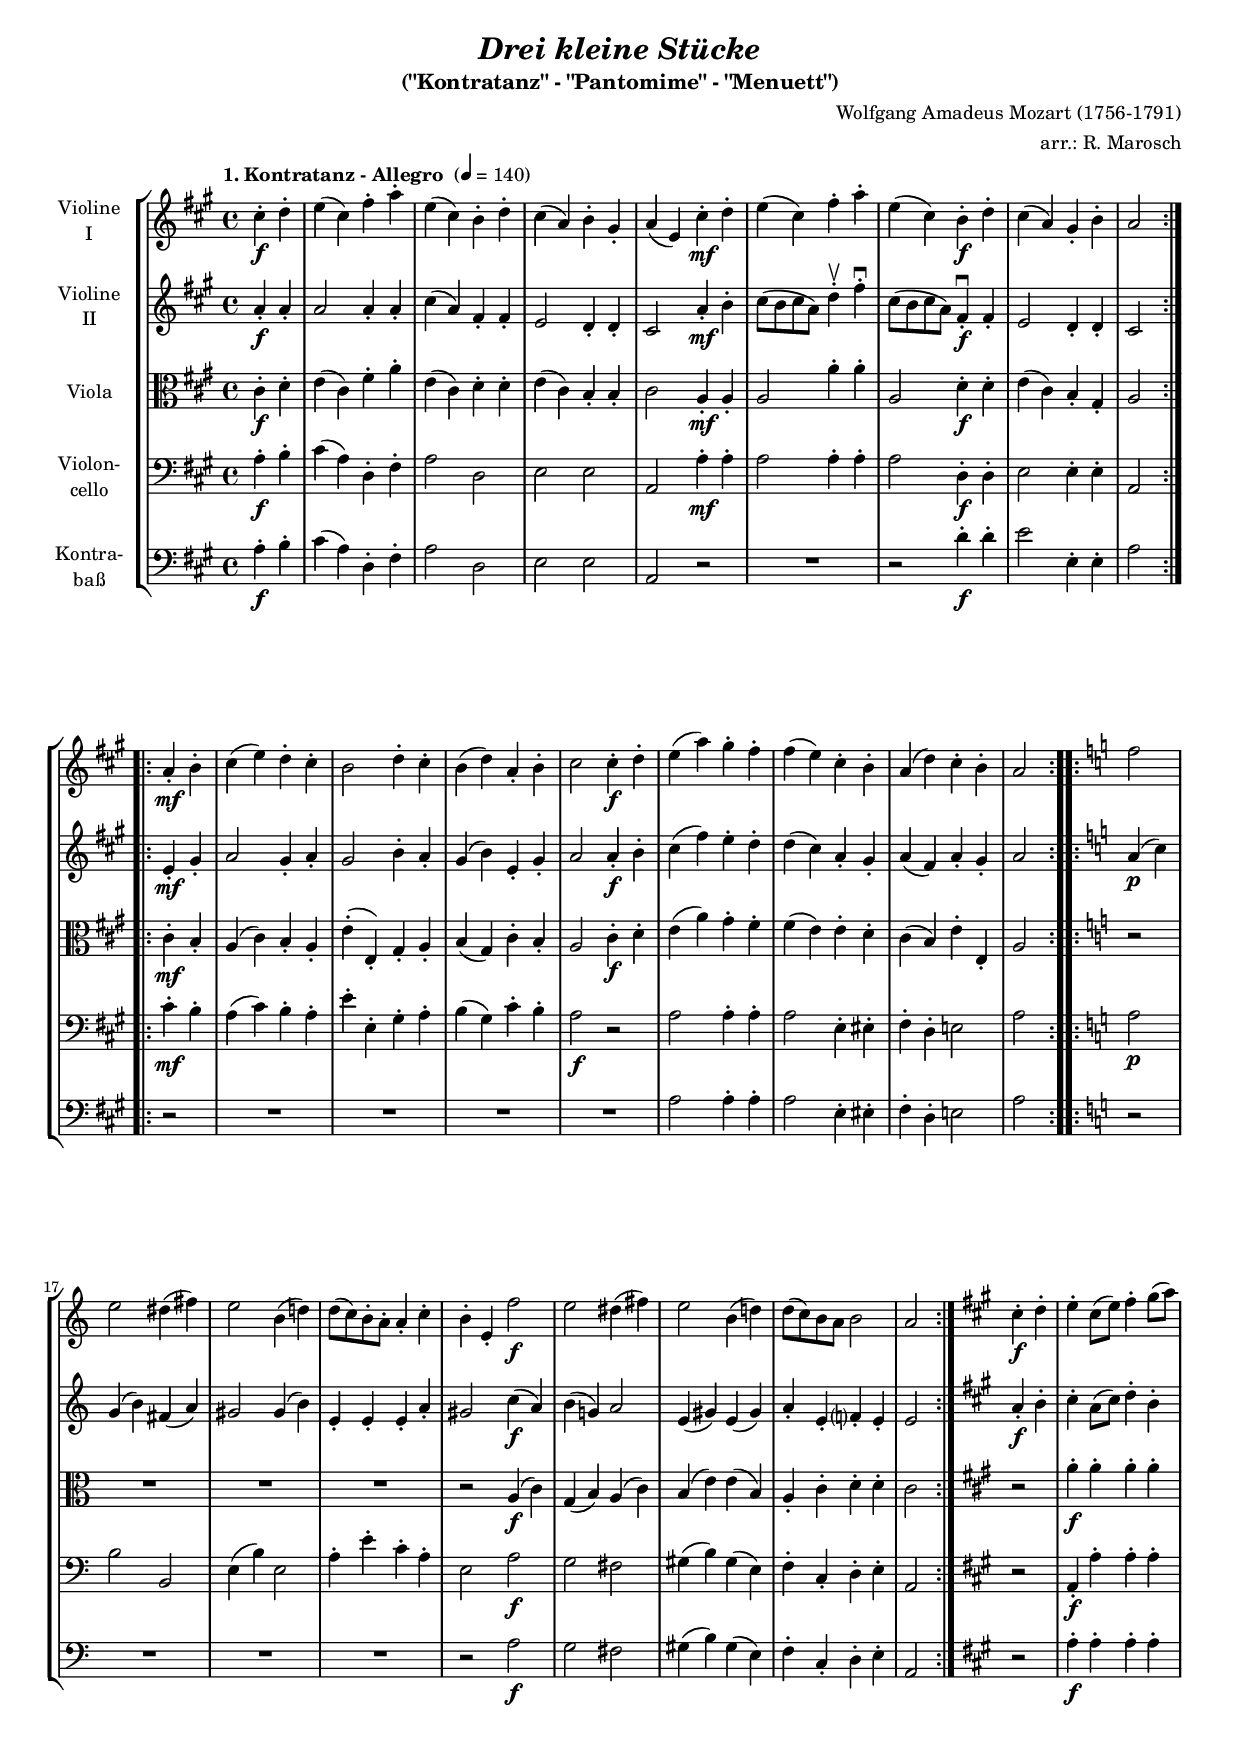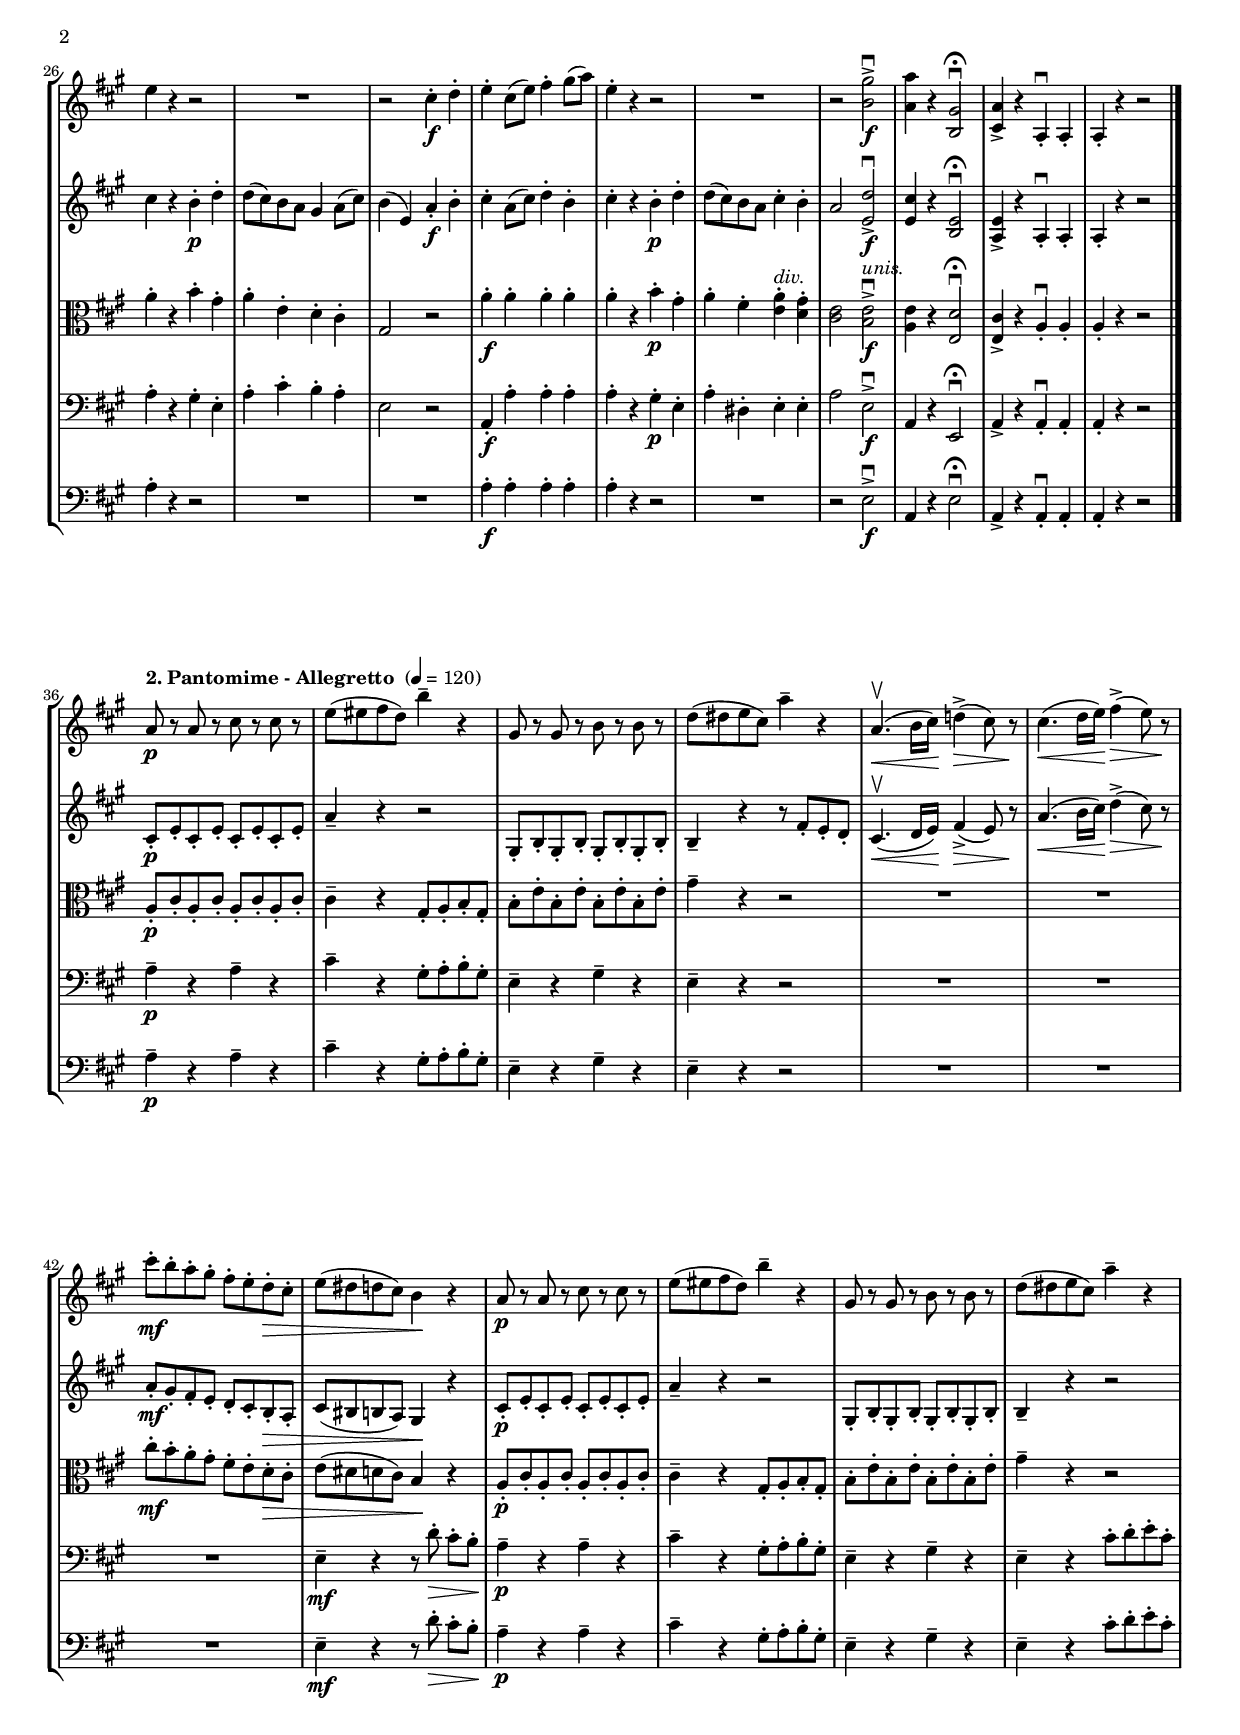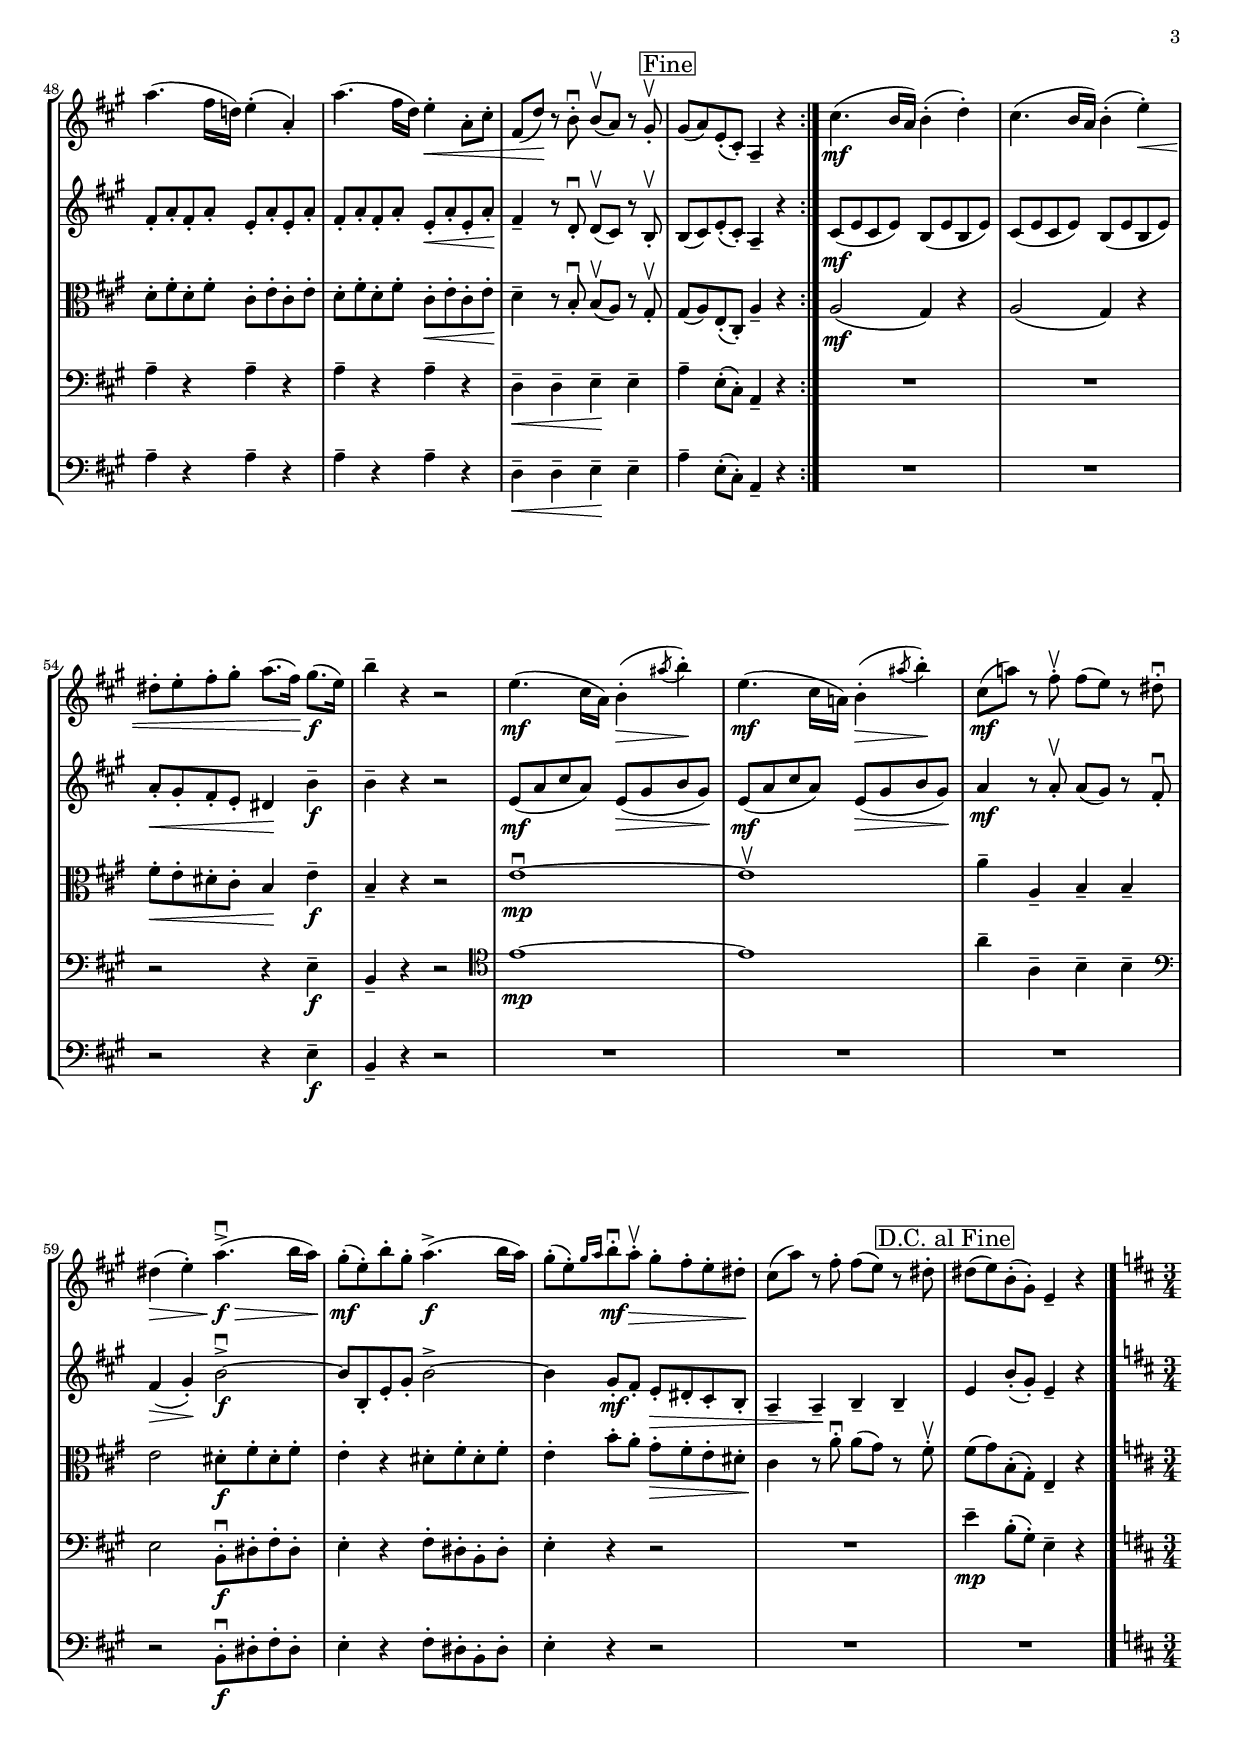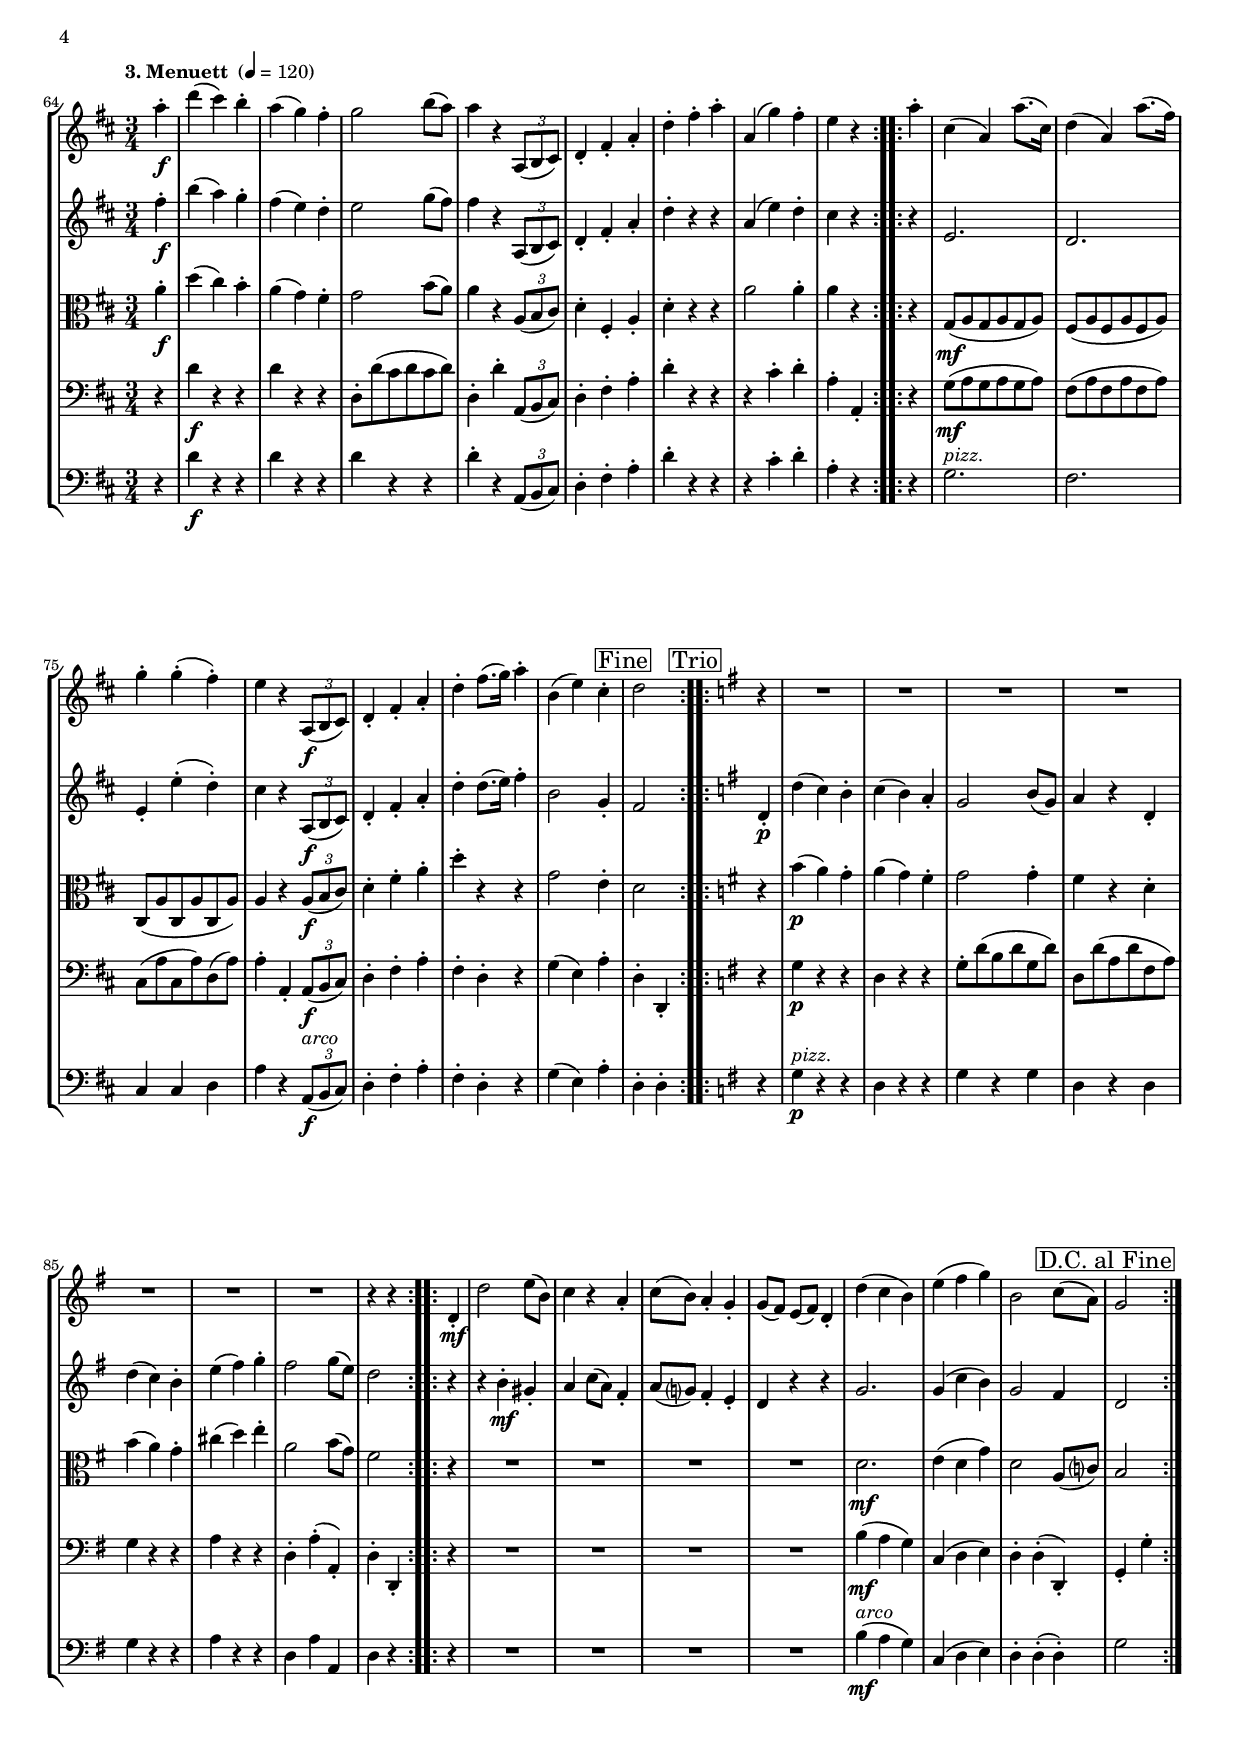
\version "2.14.2"
\include "deutsch.ly"

#(set-global-staff-size 16.5)

\header {
  title     = \markup \bold \italic "Drei kleine Stücke"
  subtitle  = "(\"Kontratanz\" - \"Pantomime\" - \"Menuett\")"
  composer  = "Wolfgang Amadeus Mozart (1756-1791)"
  arranger  = "arr.: R. Marosch"
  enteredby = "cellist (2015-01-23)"
}

voiceconsts = {
  \key a \major
  \time 4/4
  %\numericTimeSignature
  \compressFullBarRests
  \set tupletSpannerDuration = #(ly:make-moment 1 4)
  % Set default beaming for all staves
%  \set Timing.beamExceptions = #'()
%  \set Timing.baseMoment     = #(ly:make-moment 1 4)
%  \set Timing.beatStructure  = #'(1 1 1 1)
}

mihi = "clarinet"
mist = "string ensemble 1"
miba = "drawbar organ"
mikl = "acoustic grand"

arco  = \markup \italic "arco"
dcaf = \mark \markup \box "D.C. al Fine"
div  = \markup \italic "div."
fine = \mark \markup \box "Fine"
pizz  = \markup \italic "pizz."
trio = \mark \markup \box "Trio" 
unis = \markup \italic "unis."

introa = {        \tempo "1. Kontratanz - Allegro "   4=140 }
introb = { \break \tempo "2. Pantomime - Allegretto " 4=120 }
introc = { \break \tempo "3. Menuett " 4=120 \time 3/4 \key d \major }

va = \relative c'' {
  \voiceconsts

  \introa
  \partial 2
  \repeat volta 2 {
    cis4-.\f d-.
    e( cis) fis-. a-.
    e( cis) h-. d-.
    cis( a) h-. gis-.
    a( e) cis'-.\mf d-.

    e( cis) fis-. a-.
    e( cis) h-.\f d-.
    cis( a) gis-. h-.
    a2
  }
  \repeat volta 2 {
    a4-.\mf h-.

    cis( e) d-. cis-.
    h2 d4-. cis-.
    h( d) a-. h-.
    cis2 cis4-.\f d-.

    e( a) gis-. fis-.
    fis( e) cis-. h-.
    a( d) cis-. h-.
    a2
  } \key a \minor
  \repeat volta 2 {
    f'

    e dis4( fis)
    e2 h4( d!)
    d8( c) h-. a-. a4-. c-.
    h-. e,-. f'2\f

    e dis4( fis)
    e2 h4( d!)
    d8( c) h a h2
    a
  } \key a \major

  cis4-.\f d-.

  e-. cis8( e) fis4-. gis8( a)
  e4 r r2
  R1
  r2 cis4-.\f d-.
  e-. cis8( e) fis4-. gis8( a)

  e4-. r r2
  R1
  r2 <h gis'>->\downbow\f
  <a a'>4 r <h, gis'>2\downbow\fermata
  <cis a'>4-> r a-.\downbow a-.
  a-. r r2 \bar "|."

  \introb
  \repeat volta 2 {
    a'8\p r a r cis r cis r
    e( eis fis d) h'4-- r
    gis,8 r gis r h r h r
    d( dis e cis) a'4-- r

    a,4.(\upbow\< h16 cis)\! d!4(->\> cis8) r\!
    cis4.(\< d16 e)\! fis4(->\> e8) r\!
    cis'-.\mf h-. a-. gis-. fis-. e-. d-.\> cis-.
    e( dis d cis) h4\! r

    a8\p r a r cis r cis r
    e( eis fis d) h'4-- r
    gis,8 r gis r h r h r
    d( dis e cis) a'4-- r

    a4.( fis16 d!) e4(-. a,)-.
    a'4.( fis16 d) e4-.\< a,8-. cis-.
    fis,( d')\! r h-.\downbow h(\upbow a) r gis-.\upbow \fine
    gis( a) e(-. cis)-. a4-- r
  }

  cis'4.(\mf h16 a) h4(-. d)-.
  cis4.( h16 a) h4(-. e)-.\<
  dis8-. e-. fis-. gis-. a8.( fis16)\! gis8.(\f e16)
  h'4-- r r2

  e,4.(\mf cis16 a) h4(-.\> \acciaccatura ais'8 h4)-.\!
  e,4.(\mf cis16 a!) h4(-.\> \acciaccatura ais'8 h4)-.\!
  cis,8(\mf a'!) r fis-.\upbow fis( e) r dis-.\downbow
  dis4(\> e)-. a4.(->\downbow\f\> h16 a)\!

  gis8(-.\mf e)-. h'-. gis-. a4.(->\f h16 a)
  gis8[(-. e)-. \grace { gis16[ a] } h8-.\downbow\mf a]-.\upbow\> gis-. fis-. e-. dis-.\!
  cis( a') r fis-. fis( e) r dis-. \dcaf
  dis( e) h(-. gis)-. e4-- r \bar "|."

  \introc \partial 4
  \repeat volta 2 {
    a'-.\f
    d( cis) h-.
    a( g) fis-.
    g2 h8( a)
    a4 r \times 2/3 { a,,8( h cis) }
    d4-. fis-. a-.
    d-. fis-. a-.
    a,( g') fis-.

    e r
  }
  \repeat volta 2 {
    a-.
    cis,( a) a'8.( cis,16)
    d4( a) a'8.( fis16)
    g4-. g(-. fis)-.
    e r \times 2/3 { a,,8(\f h cis) }

    d4-. fis-. a-.
    d-. fis8.( g16) a4-.
    h,( e) cis-. \fine
    d2 \trio
  } \key g \major
  \repeat volta 2 {
    r4
    R2.*7
    r4 r
  }
  \repeat volta 2 {
    d,-.\mf

    d'2 e8( h)
    c4 r a-.
    c8( h) a4-. g-.
    g8( fis) e[( fis)] d4-.
    d'( c h)
    e( fis g)
    h,2 c8( a) \dcaf
    g2
  }
}

vb = \relative c'' {
  \voiceconsts

  \introa
  \partial 2
  \repeat volta 2 {
    a4-.\f a-.
    a2 a4-. a-.
    cis( a) fis-. fis-.
    e2 d4-. d-.
    cis2 a'4-.\mf h-.

    cis8( h cis a) d4-.\upbow fis-.\downbow
    cis8( h cis a) fis4-.\downbow\f fis-.
    e2 d4-. d-.
    cis2
  }
  \repeat volta 2 {
    e4-.\mf gis-.

    a2 gis4-. a-.
    gis2 h4-. a-.
    gis( h) e,-. gis-.
    a2 a4-.\f h-.

    cis( fis) e-. d-.
    d( cis) a-. gis-.
    a( fis) a-. gis-.
    a2
  } \key a \minor
  \repeat volta 2 {
    a4(\p c)

    g( h) fis( a)
    gis2 gis4( h)
    e,-. e-. e-. a-.
    gis2 c4(\f a)

    h( g!) a2
    e4( gis) e( gis)
    a-. e-. f?-. e-.
    e2
  } \key a \major
  a4-.\f h-.

  cis-. a8( cis) d4-. h-.
  cis r h-.\p d-.
  d8( cis) h a gis4 a8( cis)
  h4( e,) a-.\f h-.
  cis-. a8( cis) d4-. h-.

  cis-. r h-.\p d-.
  d8( cis) h a cis4-. h-.
  a2 <e d'>->\downbow\f
  <e cis'>4 r <h e>2\downbow\fermata
  <a e'>4-> r a-.\downbow a-.
  a-. r r2 \bar "|."

  \introb
  \repeat volta 2 {
    cis8-.\p e-. cis-. e-. cis-. e-. cis-. e-.
    a4-- r r2
    gis,8-. h-. gis-. h-. gis-. h-. gis-. h-.
    h4-- r r8 fis'-. e-. d-.

    cis4.(\upbow\< d16 e)\! fis4(->\> e8) r\!
    a4.(\< h16 cis)\! d4(->\> cis8) r\!
    a-.\mf gis-. fis-. e-. d-. cis-. h-.\> a-.
    cis( his h a) gis4\! r

    cis8-.\p e-. cis-. e-. cis-. e-. cis-. e-.
    a4-- r r2
    gis,8-. h-. gis-. h-. gis-. h-. gis-. h-.
    h4-- r r2

    fis'8-. a-. fis-. a-. e-. a-. e-. a-.
    fis-. a-. fis-. a-. e-.\< a-. e-. a-.
    fis4--\! r8 d-.\downbow d(\upbow cis) r h-.\upbow \fine
    h( cis) e(-. cis)-. a4-- r
  }

  cis8(\mf e cis e) h( e h e)
  cis( e cis e) h( e h e)
  a-.\< gis-. fis-. e-. dis4\! h'--\f
  h-- r r2

  e,8(\mf a cis a) e(\> gis h gis)\!
  e(\mf a cis a) e(\> gis h gis)\!
  a4\mf r8 a-.\upbow a( gis) r fis-.\downbow
  fis4(\> gis)-.\! h2~->\downbow\f

  h8 h,-. e-. gis-. h2~->
  h4 gis8-.\mf fis-. e-.\> dis-. cis-. h-.
  a4-- a--\! h-- h-- \dcaf
  e h'8(-. gis)-. e4-- r \bar "|."

  \introc \partial 4
  \repeat volta 2 {
    fis'-.\f
    h( a) g-.
    fis( e) d-.
    e2 g8( fis)
    fis4 r \times 2/3 { a,,8( h cis) }
    d4-. fis-. a-.
    d-. r r
    a( e') d-.

    cis r
  }
  \repeat volta 2 {
    r
    e,2.
    d
    e4-. e'(-. d)-.
    cis r \times 2/3 { a,8(\f h cis) }
    d4-. fis-. a-.
    d-. d8.( e16) fis4-.
    h,2 g4-. \fine

    fis2 \trio
  } \key g \major
  \repeat volta 2 {
    d4-.\p
    d'( c) h-.
    c( h) a-.
    g2 h8( g)
    a4 r d,-.
    d'( c) h-.
    e( fis) g-.
    fis2 g8( e)

    d2
  }
  \repeat volta 2 {
    r4
    r h-.\mf gis-.
    a c8( a) fis4-.
    a8( g?) fis4-. e-.
    d r r
    g2.
    g4( c h)
    g2 fis4 \dcaf
    d2
  }
}

vc = \relative c' {
  \voiceconsts
  \clef "alto"

  \introa
  \partial 2
  \repeat volta 2 {
    cis4-.\f d-.
    e( cis) fis-. a-.
    e( cis) d-. d-.
    e( cis) h-. h-.
    cis2 a4-.\mf a-.

    a2 a'4-. a-.
    a,2 d4-.\f d-.
    e( cis) h-. gis-.
    a2
  }
  \repeat volta 2 {
    cis4-.\mf h-.

    a( cis) h-. a-.
    e'(-. e,)-. gis-. a-.
    h( gis) cis-. h-.
    a2 cis4-.\f d-.

    e( a) gis-. fis-.
    fis( e) e-. d-.
    cis( h) e-. e,-.
    a2
  } \key a \minor
  \repeat volta 2 {
    r

    R1*3
    r2 a4(\f c)
    g( h) a( c)
    h( e) e( h)
    a-. c-. d-. d-.
    c2    
  } \key a \major
  r

  a'4-.\f a-. a-. a-.
  a-. r h-. gis-.
  a-. e-. d-. cis-.
  gis2 r
  a'4-.\f a-. a-. a-.

  a-. r h-.\p gis-.
  a-. fis-. <e a>-.^\div <d gis>-.
  <cis e>2 <h e>->\downbow^\unis\f
  <a e'>4 r <e d'>2\downbow\fermata
  <e cis'>4-> r a-.\downbow a-.
  a-. r r2 \bar "|."

  \introb
  \repeat volta 2 {
    a8-.\p cis-. a-. cis-. a-. cis-. a-. cis-.
    cis4-- r gis8-. a-. h-. gis-.
    h-. e-. h-. e-. h-. e-. h-. e-.
    gis4-- r r2

    R1*2
    cis8-.\mf h-. a-. gis-. fis-. e-. d-.\> cis-.
    e( dis d cis) h4\! r

    a8-.\p cis-. a-. cis-. a-. cis-. a-. cis-.
    cis4-- r gis8-. a-. h-. gis-.
    h-. e-. h-. e-. h-. e-. h-. e-.
    gis4-- r r2

    d8-. fis-. d-. fis-. cis-. e-. cis-. e-.
    d-. fis-. d-. fis-. cis-.\< e-. cis-. e-.
    d4--\! r8 h-.\downbow h(\upbow a) r gis-.\upbow \fine
    gis( a) e(-. cis)-. a'4-- r
  }

  a2(\mf gis4) r
  a2( gis4) r
  fis'8-.\< e-. dis-. cis-. h4\! e--\f
  h-- r r2

  e1~\downbow\mp
  e\upbow
  a4-- a,-- h-- h--
  e2 dis8-.\f fis-. dis-. fis-.

  e4-. r dis8-. fis-. dis-. fis-.
  e4-. h'8-. a-. gis-.\> fis-. e-. dis-.
  cis4\! r8 a'-.\downbow a( gis) r fis-.\upbow \dcaf
  fis( gis) h,(-. gis)-. e4-- r \bar "|."

  \introc \partial 4
  \repeat volta 2 {
    a'-.\f
    d( cis) h-.
    a( g) fis-.
    g2 h8( a)
    a4 r \times 2/3 { a,8( h cis) }

    d4-. fis,-. a-.
    d-. r r
    a'2 a4-.
    a r
  }
  \repeat volta 2 {
    r

    g,8(\mf a g a g a)
    fis( a fis a fis a)
    cis,( a' cis, a' cis, a')
    a4 r \times 2/3 { a8(\f h cis) }
    d4-. fis-. a-.
    d-. r r
    g,2 e4-. \fine

    d2 \trio
  } \key g \major
  \repeat volta 2 {
    r4
    h'(\p a) g-.
    a( g) fis-.
    g2 g4-.
    fis r d-.

    h'( a) g-.
    cis( d) e-.
    a,2 h8( g)
    fis2
  }
  \repeat volta 2 {
    r4

    R2.*4
    d2.\mf
    e4( d g)
    d2 a8( c?) \dcaf
    h2
  }
}

vd = \relative c' {
  \voiceconsts
  \clef "bass"

  \introa
  \partial 2
  \repeat volta 2 {
    a4-.\f h-.
    cis( a) d,-. fis-.
    a2 d,
    e e
    a, a'4-.\mf a-.

    a2 a4-. a-.
    a2 d,4-.\f d-.
    e2 e4-. e-.
    a,2
  }
  \repeat volta 2 {
    cis'4-.\mf h-.

    a( cis) h-. a-.
    e'-. e,-. gis-. a-.
    h( gis) cis-. h-.
    a2\f r

    a a4-. a-.
    a2 e4-. eis-.
    fis-. d-. e!2
    a
  } \key a \minor
  \repeat volta 2 {
    a\p

    h h,
    e4( h') e,2
    a4-. e'-. c-. a-.
    e2 a\f

    g fis
    gis4( h) gis( e)
    f-. c-. d-. e-.
    a,2
  } \key a \major
  r

  a4-.\f a'-. a-. a-.
  a-. r gis-. e-.
  a-. cis-. h-. a-.
  e2 r
  a,4-.\f a'-. a-. a-.

  a-. r gis-.\p e-.
  a-. dis,-. e-. e-.
  a2 e->\downbow\f
  a,4 r e2\downbow\fermata
  a4-> r a-.\downbow a-.
  a-. r r2 \bar "|."

  \introb
  \repeat volta 2 {
    a'4--\p r a-- r
    cis-- r gis8-. a-. h-. gis-.
    e4-- r gis-- r
    e-- r r2
    R1*3
    e4--\mf r r8 d'-.\> cis[-. h]-.\!

    a4--\p r a-- r
    cis-- r gis8-. a-. h-. gis-.
    e4-- r gis-- r
    e-- r cis'8-. d-. e-. cis-.

    a4-- r a-- r
    a-- r a-- r
    d,--\< d-- e--\! e-- \fine
    a-- e8(-. cis)-. a4-- r
  }

  R1*2
  r2 r4 e'--\f
  h-- r r2 \clef "tenor"
  e'1~\mp
  e
  a4-- a,-- h-- h-- \clef "bass"

  e,2 h8-.\downbow\f dis-. fis-. dis-.
  e4-. r fis8-. dis-. h-. dis-.
  e4-. r r2
  R1 \dcaf
  e'4--\mp h8(-. gis)-. e4-- r \bar "|."

  \introc \partial 4
  \repeat volta 2 {
    r
    d'\f r r
    d r r
    d,8-. d'( cis d cis d)
    d,4-. d'-. \times 2/3 { a,8( h cis) }
    d4-. fis-. a-.
    d-. r r
    r cis-. d-.

    a-. a,-.
  }
  \repeat volta 2 {
    r
    g'8(\mf a g a g a)
    fis( a fis a fis a)
    cis,( a' cis, a') d,( a')

    a4-. a,-. \times 2/3 { a8(\f h cis) }
    d4-. fis-. a-.
    fis-. d-. r
    g( e) a-. \fine

    d,-. d,-. \trio
  } \key g \major
  \repeat volta 2 {
    r
    g'\p r r
    d r r
    g8-. d'( h d g, d')

    d, d'( a d fis, a)
    g4 r r
    a r r
    d,-. a'(-. a,)-.
    d-. d,-.
  }
  \repeat volta 2 {
    r

    R2.*4
    h''4(\mf a g)
    c,( d e)
    d-. d(-. d,)-. \dcaf
    g-. g'-.
  }
}

ve = \relative c' {
  \voiceconsts
  \clef "bass"

  \introa
  \partial 2
  \repeat volta 2 {
    a4-.\f h-.
    cis( a) d,-. fis-.
    a2 d,
    e e

    a, r
    R1
    r2 d'4-.\f d-.
    e2 e,4-. e-.
    a2
  }
  \repeat volta 2 {
    r

    R1*4
    a2 a4-. a-.
    a2 e4-. eis-.
    fis-. d-. e!2
    a
  } \key a \minor
  \repeat volta 2 {
    r

    R1*3
    r2 a\f
    g fis
    gis4( h) gis( e)
    f-. c-. d-. e-.
    a,2
  } \key a \major
  r

  a'4-.\f-. a-. a-. a-.
  a-. r r2
  R1*2
  a4-.\f a-. a-. a-.
  a-. r r2

  R1
  r2 e->\downbow\f
  a,4 r e'2\downbow\fermata
  a,4-> r a-.\downbow a-.
  a-. r r2 \bar "|."

  \introb
  \repeat volta 2 {
    a'4--\p r a-- r
    cis-- r gis8-. a-. h-. gis-.
    e4-- r gis-- r
    e-- r r2
    R1*3
    e4--\mf r r8 d'-.\> cis[-. h]-.\!

    a4--\p r a-- r
    cis-- r gis8-. a-. h-. gis-.
    e4-- r gis-- r
    e-- r cis'8-. d-. e-. cis-.

    a4-- r a-- r
    a-- r a-- r
    d,--\< d-- e--\! e-- \fine
    a-- e8(-. cis)-. a4-- r
  }

  R1*2
  r2 r4 e'--\f
  h-- r r2
  R1*3

  r2 h8-.\downbow\f dis-. fis-. dis-.
  e4-. r fis8-. dis-. h-. dis-.
  e4-. r r2
  R1 \dcaf
  R1 \bar "|."

  \introc \partial 4
  \repeat volta 2 {
    r4
    d'4\f r r
    d r r
    d r r
    d-. r \times 2/3 { a,8( h cis) }
    d4-. fis-. a-.
    d-. r r
    r cis-. d-.

    a-. r
  }
  \repeat volta 2 {
    r
    g2.^\pizz
    fis
    cis4 cis d
    a' r \times 2/3 { a,8(\f^\arco h cis) }
    d4-. fis-. a-.
    fis-. d-. r
    g( e) a-. \fine

    d,-. d-. \trio
  } \key g \major
  \repeat volta 2 {
    r
    g^\pizz\p r r
    d r r
    g r g

    d r d
    g r r
    a r r
    d, a' a,
    d r
  }
  \repeat volta 2 {
    r

    R2.*4
    h'4(^\arco\mf a g)
    c,( d e)
    d-. d(-. d)-. \dcaf
    g2
  }
}


music = \new StaffGroup <<
      \new Staff {
        \set Staff.midiInstrument = \mist
        \set Staff.instrumentName = \markup \center-column { "Violine" "I" }
        \transpose a a { \va }
      }

      \new Staff {
        \set Staff.midiInstrument = \mist
        \set Staff.instrumentName = \markup \center-column { "Violine" "II" }
        \transpose a a { \vb }
      }

      \new Staff {
        \set Staff.midiInstrument = \mist
        \set Staff.instrumentName = \markup \center-column { "Viola" }
        \transpose a a { \vc }
      }

      \new Staff {
        \set Staff.midiInstrument = \miba
        \set Staff.instrumentName = \markup \center-column { "Violon-" "cello" }
        \transpose a a { \vd }
      }

      \new Staff {
        \set Staff.midiInstrument = \miba
        \set Staff.instrumentName = \markup \center-column { "Kontra-" "baß" }
        \transpose a a { \ve }
      }
>>

\book {
  \score {
   \music
    \layout {}
  }

  \score {
    \unfoldRepeats \music

    \midi {
      \context {
        \Score
      }
    }
  }
}
